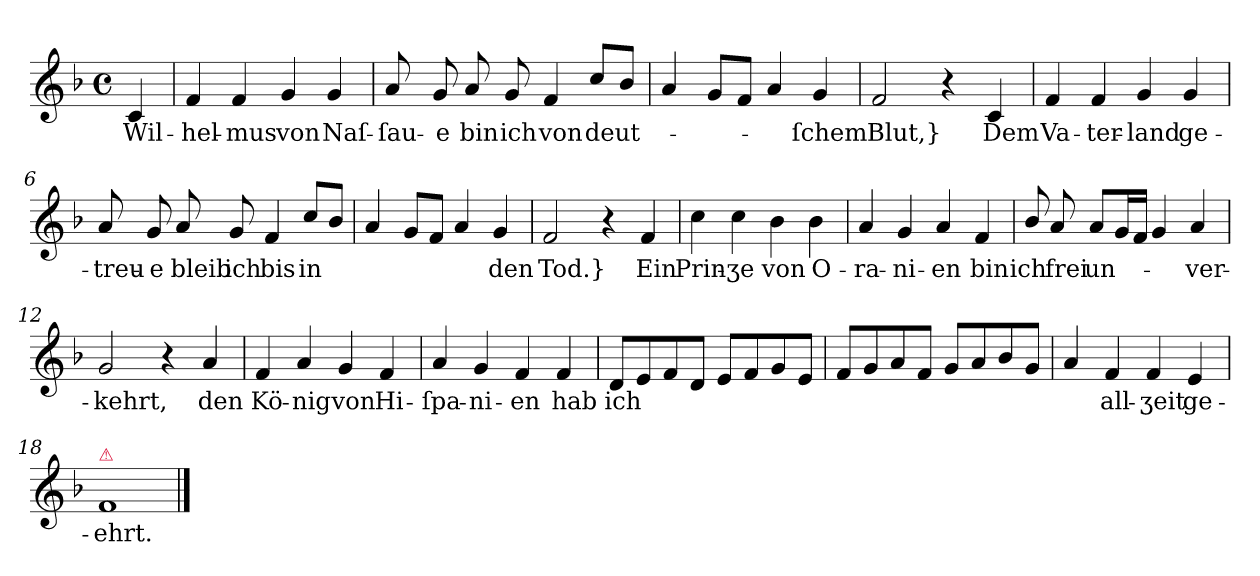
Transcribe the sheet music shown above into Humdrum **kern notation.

**kern	**text
*part1	*part1
*staff1	*staff1
*k[b-]	*
*F:	*
*M4/4	*
*met(c)	*
=	=
4c	Wil-
=1	=1
4f	-hel-
4f	-mus
4g	von
4g	Naſ-
=2	=2
8a	-ſau-
8g	-e
8a	bin
8g	ich
4f	von
8cc/L	deut-
8b-/J	.
=3	=3
4a	.
8gL	.
8fJ	.
4a	.
4g	-ſchem
=4	=4
2f	Blut,}
4r	.
4c	Dem
=5	=5
4f	Va-
4f	-ter-
4g	-land
4g	ge-
=6	=6
8a	treu-
8g	-e
8a	bleib
8g	ich
4f	bis
8cc/L	in
8b-/J	.
=7	=7
4a	.
8gL	.
8fJ	.
4a	.
4g	den
=8	=8
2f	Tod.}
4r	.
4f	Ein
=9	=9
4cc	Prin-
4cc	-ʒe
4b-	von
4b-	O-
=10	=10
4a	-ra-
4g	-ni-
4a	-en
4f	bin
=11	=11
8b-/	ich
8a	frei
8aL	un-
16gL	.
16fJJ	.
4g	.
4a	-ver-
=12	=12
2g	-kehrt,
4r	.
4a	den
=13	=13
4f	Kö-
4a	-nig
4g	von
4f	Hi-
=14	=14
4a	-ſpa-
4g	-ni-
4f	-en
4f	hab
=15	=15
8dL	ich
8e	.
8f	.
8dJ	.
8eL	.
8f	.
8g	.
8eJ	.
=16	=16
8fL	.
8g	.
8a	.
8fJ	.
8gL	.
8a	.
8b-	.
8gJ	.
=17	=17
4a	.
4f	all-
4f	-ʒeit
4e	ge-
=18	=18
!LO:TX:a:color=crimson:t=⚠	!
!LO:N:vis=1	!
2.f	-ehrt.
==	==
*-	*-
